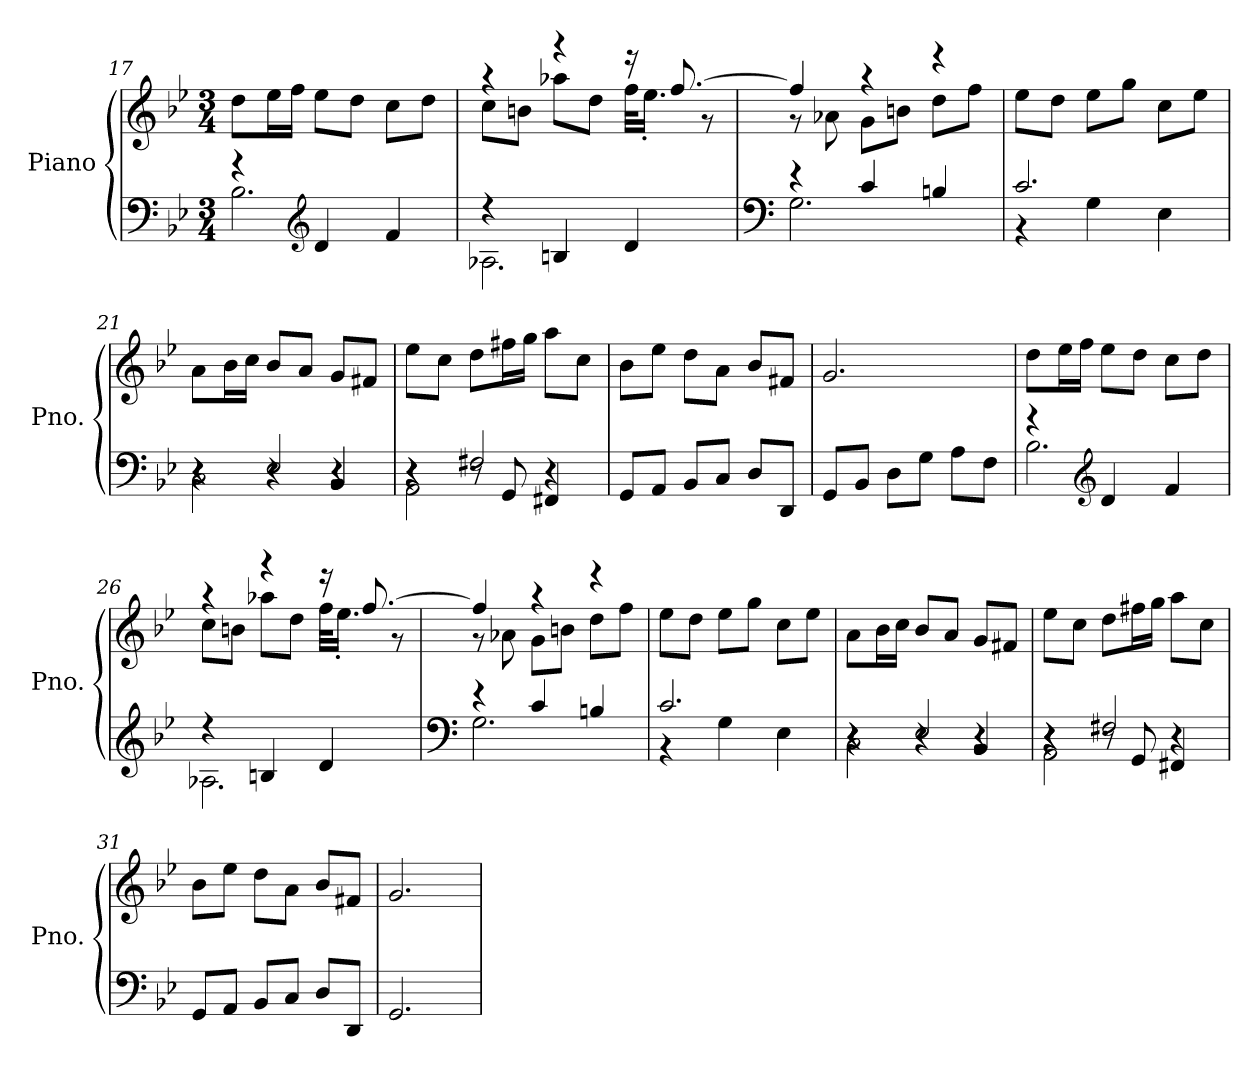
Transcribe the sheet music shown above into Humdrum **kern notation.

**kern	**kern
*part1	*part1
*staff2	*staff1
*I"Piano	*
*I'Pno.	*
!!LO:LB:g=z
*clefF4	*clefG2
*k[b-e-]	*k[b-e-]
*M3/4	*M3/4
=17	=17
*^	*
4r	2.B-\	8dd\L
.	.	16ee-\L
.	.	16ff\JJ
*clefG2	*	*
4d/	.	8ee-\L
.	.	8dd\J
4f/	.	8cc\L
.	.	8dd\J
=18	=18	=18
*	*	*^
4r	2.A-X\	4r	8cc\L
.	.	.	8bn\J
4Bn/	.	4r	8aa-X\L
.	.	.	8dd\J
4d/	.	16r	32ff\KLL
.	.	.	16.ee-'\JJ
.	.	[8.ff/	.
.	.	.	8r
=19	=19	=19	=19
*clefF4	*	*	*
4r	2.G\	4ff/]	8r
.	.	.	8a-X\
4c/	.	4r	8g\L
.	.	.	8bn\J
4Bn/	.	4r	8dd\L
.	.	.	8ff\J
*	*	*v	*v
=20	=20	=20
2.c/	4r	8ee-\L
.	.	8dd\J
.	4G\	8ee-\L
.	.	8gg\J
.	4E-\	8cc\L
.	.	8ee-\J
=21	=21	=21
*	*^	*
4r	2C\	4r	8a\L
.	.	.	16b-\L
.	.	.	16cc\JJ
2E-/	.	4r	8b-/L
.	.	.	8a/J
.	4r	4BB-/	8g/L
.	.	.	8f#X/J
!!LO:LB:g=z
=22	=22	=22	=22
4r	2AA\	4r	8ee-\L
.	.	.	8cc\J
2F#X/	.	8r	8dd\L
.	.	8GG/	16ff#X\L
.	.	.	16gg\JJ
.	4r	4FF#X/	8aa\L
.	.	.	8cc\J
*v	*v	*v	*
=23	=23
8GG/L	8b-\L
8AA/J	8ee-\J
8BB-/L	8dd\L
8C/J	8a\J
8D/L	8b-/L
8DD/J	8f#X/J
=24	=24
8GG/L	2.g/
8BB-/J	.
8D\L	.
8G\J	.
8A\L	.
8F\J	.
=25	=25
*^	*
4r	2.B-\	8dd\L
.	.	16ee-\L
.	.	16ff\JJ
*clefG2	*	*
4d/	.	8ee-\L
.	.	8dd\J
4f/	.	8cc\L
.	.	8dd\J
=26	=26	=26
*	*	*^
4r	2.A-X\	4r	8cc\L
.	.	.	8bn\J
4Bn/	.	4r	8aa-X\L
.	.	.	8dd\J
4d/	.	16r	32ff\KLL
.	.	.	16.ee-'\JJ
.	.	[8.ff/	.
.	.	.	8r
!!LO:LB:g=z	!!
=27	=27	=27	=27
*clefF4	*	*	*
4r	2.G\	4ff/]	8r
.	.	.	8a-X\
4c/	.	4r	8g\L
.	.	.	8bn\J
4Bn/	.	4r	8dd\L
.	.	.	8ff\J
*	*	*v	*v
=28	=28	=28
2.c/	4r	8ee-\L
.	.	8dd\J
.	4G\	8ee-\L
.	.	8gg\J
.	4E-\	8cc\L
.	.	8ee-\J
=29	=29	=29
*	*^	*
4r	2C\	4r	8a\L
.	.	.	16b-\L
.	.	.	16cc\JJ
2E-/	.	4r	8b-/L
.	.	.	8a/J
.	4r	4BB-/	8g/L
.	.	.	8f#X/J
=30	=30	=30	=30
4r	2AA\	4r	8ee-\L
.	.	.	8cc\J
2F#X/	.	8r	8dd\L
.	.	8GG/	16ff#X\L
.	.	.	16gg\JJ
.	4r	4FF#X/	8aa\L
.	.	.	8cc\J
*v	*v	*v	*
=31	=31
8GG/L	8b-\L
8AA/J	8ee-\J
8BB-/L	8dd\L
8C/J	8a\J
8D/L	8b-/L
8DD/J	8f#X/J
=32	=32
2.GG/	2.g/
=	=
*-	*-
